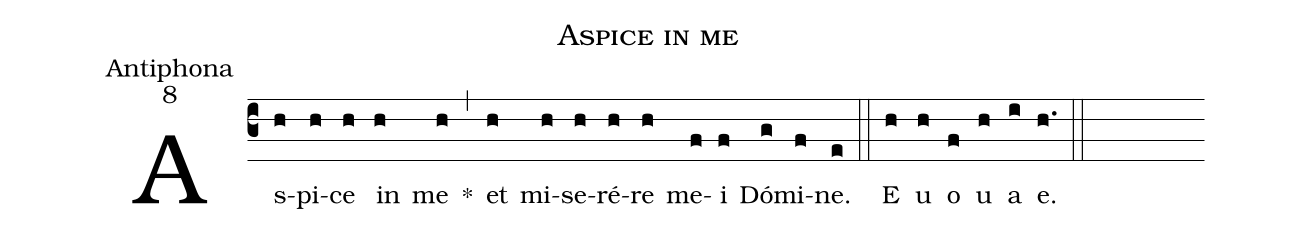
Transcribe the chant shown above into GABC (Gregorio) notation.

name:Aspice in me;
office-part:Antiphona;
mode:8;
%%
(c3)As(h)pi(h)ce(h) in(h) me(h) *(,) et(h) mi(h)se(h)ré(h)re(h) me(f)i(f) Dó(g)mi(f)ne.(e) (::) <eu> E(h) u(h) o(f) u(h) a(i) e.</eu>(h.) (::)
